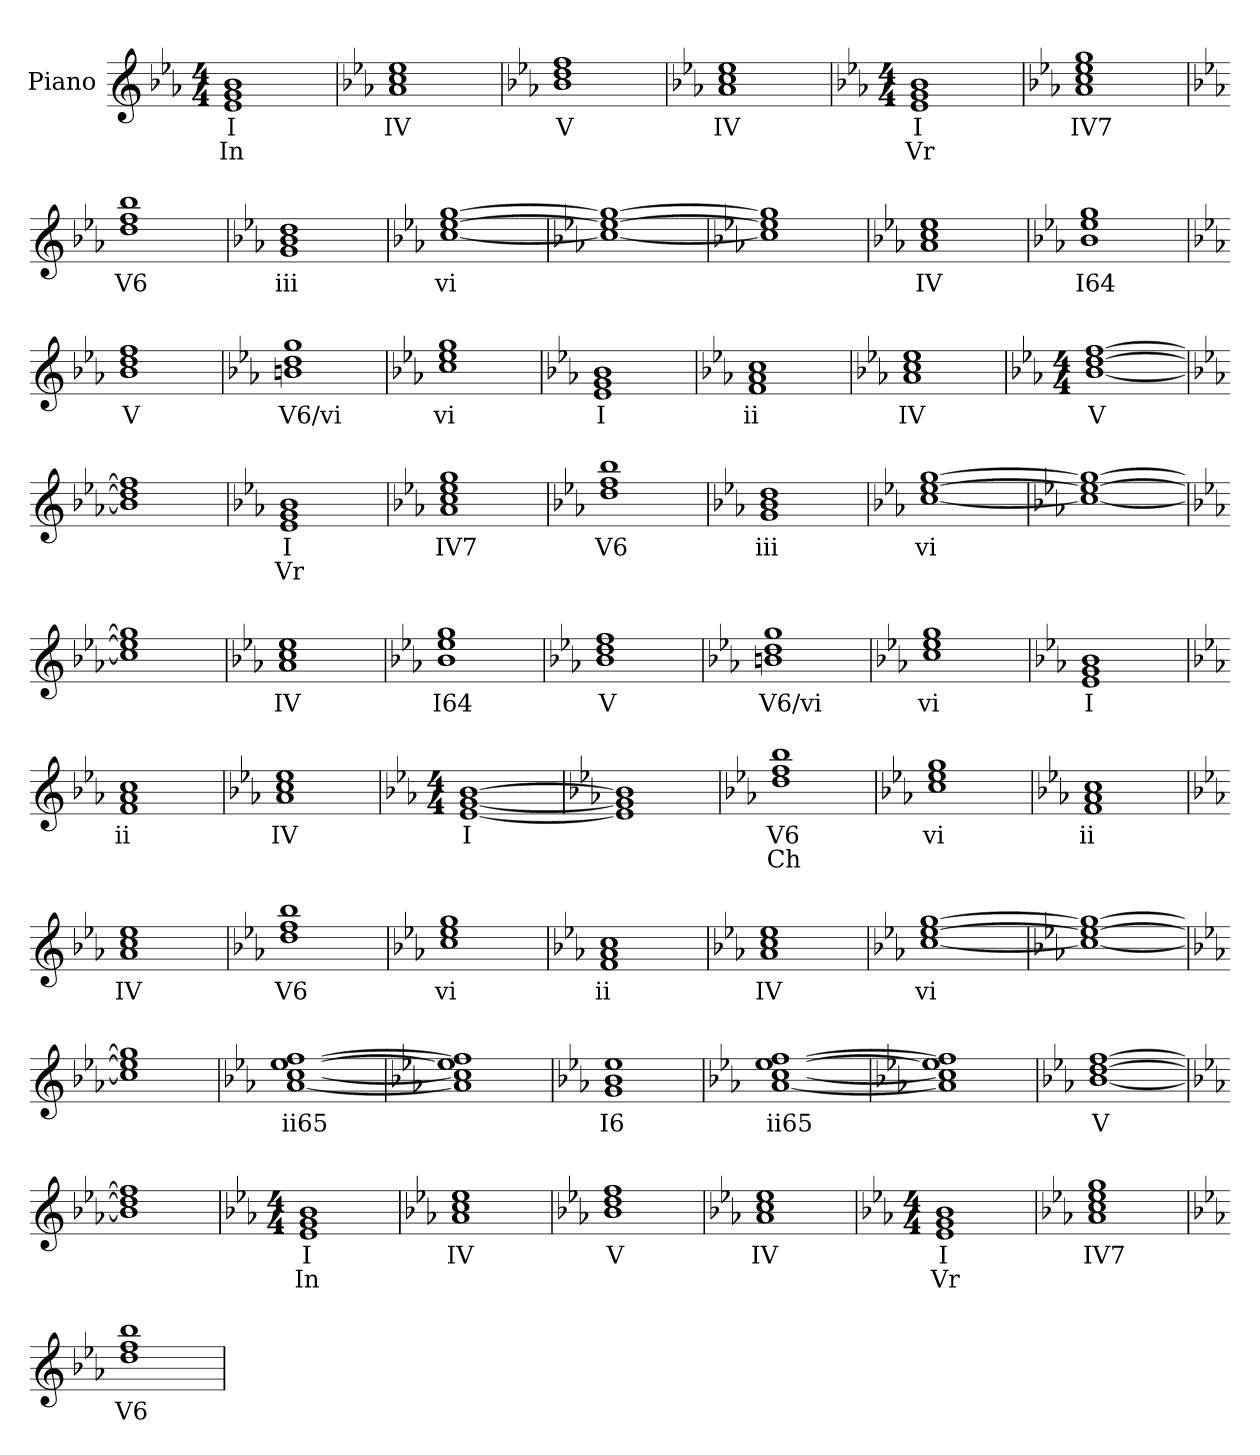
**kern	**text	**text
*part1	*part1	*part1
*staff1	*staff1	*staff1
*I"Piano	*	*
*I'Pno	*	*
*k[b-e-a-]	*	*
*E-:	*	*
*M4/4	*	*
=	=	=
1e- 1g 1b-	I	In
=	=	=
*k[b-e-a-]	*	*
*E-:	*	*
1a- 1cc 1ee-	IV	.
=	=	=
*k[b-e-a-]	*	*
*E-:	*	*
1b- 1dd 1ff	V	.
=	=	=
*k[b-e-a-]	*	*
*E-:	*	*
1a- 1cc 1ee-	IV	.
=	=	=
*k[b-e-a-]	*	*
*E-:	*	*
*M4/4	*	*
1e- 1g 1b-	I	Vr
=	=	=
*k[b-e-a-]	*	*
*E-:	*	*
1a- 1cc 1ee- 1gg	IV7	.
=	=	=
*k[b-e-a-]	*	*
*E-:	*	*
1dd 1ff 1bb-	V6	.
=	=	=
*k[b-e-a-]	*	*
*E-:	*	*
1g 1b- 1dd	iii	.
=	=	=
*k[b-e-a-]	*	*
*E-:	*	*
[1cc [1ee- [1gg	vi	.
=	=	=
*k[b-e-a-]	*	*
*E-:	*	*
1cc_ 1ee-_ 1gg_	.	.
=	=	=
*k[b-e-a-]	*	*
*E-:	*	*
1cc] 1ee-] 1gg]	.	.
=	=	=
*k[b-e-a-]	*	*
*E-:	*	*
1a- 1cc 1ee-	IV	.
=	=	=
*k[b-e-a-]	*	*
*E-:	*	*
1b- 1ee- 1gg	I64	.
=	=	=
*k[b-e-a-]	*	*
*E-:	*	*
1b- 1dd 1ff	V	.
=	=	=
*k[b-e-a-]	*	*
*E-:	*	*
1bn 1dd 1gg	V6/vi	.
=	=	=
*k[b-e-a-]	*	*
*E-:	*	*
1cc 1ee- 1gg	vi	.
=	=	=
*k[b-e-a-]	*	*
*E-:	*	*
1e- 1g 1b-	I	.
=	=	=
*k[b-e-a-]	*	*
*E-:	*	*
1f 1a- 1cc	ii	.
=	=	=
*k[b-e-a-]	*	*
*E-:	*	*
1a- 1cc 1ee-	IV	.
=	=	=
*k[b-e-a-]	*	*
*E-:	*	*
*M4/4	*	*
[1b- [1dd [1ff	V	.
=	=	=
*k[b-e-a-]	*	*
*E-:	*	*
1b-] 1dd] 1ff]	.	.
=	=	=
*k[b-e-a-]	*	*
*E-:	*	*
1e- 1g 1b-	I	Vr
=	=	=
*k[b-e-a-]	*	*
*E-:	*	*
1a- 1cc 1ee- 1gg	IV7	.
=	=	=
*k[b-e-a-]	*	*
*E-:	*	*
1dd 1ff 1bb-	V6	.
=	=	=
*k[b-e-a-]	*	*
*E-:	*	*
1g 1b- 1dd	iii	.
=	=	=
*k[b-e-a-]	*	*
*E-:	*	*
[1cc [1ee- [1gg	vi	.
=	=	=
*k[b-e-a-]	*	*
*E-:	*	*
1cc_ 1ee-_ 1gg_	.	.
=	=	=
*k[b-e-a-]	*	*
*E-:	*	*
1cc] 1ee-] 1gg]	.	.
=	=	=
*k[b-e-a-]	*	*
*E-:	*	*
1a- 1cc 1ee-	IV	.
=	=	=
*k[b-e-a-]	*	*
*E-:	*	*
1b- 1ee- 1gg	I64	.
=	=	=
*k[b-e-a-]	*	*
*E-:	*	*
1b- 1dd 1ff	V	.
=	=	=
*k[b-e-a-]	*	*
*E-:	*	*
1bn 1dd 1gg	V6/vi	.
=	=	=
*k[b-e-a-]	*	*
*E-:	*	*
1cc 1ee- 1gg	vi	.
=	=	=
*k[b-e-a-]	*	*
*E-:	*	*
1e- 1g 1b-	I	.
=	=	=
*k[b-e-a-]	*	*
*E-:	*	*
1f 1a- 1cc	ii	.
=	=	=
*k[b-e-a-]	*	*
*E-:	*	*
1a- 1cc 1ee-	IV	.
=	=	=
*k[b-e-a-]	*	*
*E-:	*	*
*M4/4	*	*
[1e- [1g [1b-	I	.
=	=	=
*k[b-e-a-]	*	*
*E-:	*	*
1e-] 1g] 1b-]	.	.
=	=	=
*k[b-e-a-]	*	*
*E-:	*	*
1dd 1ff 1bb-	V6	Ch
=	=	=
*k[b-e-a-]	*	*
*E-:	*	*
1cc 1ee- 1gg	vi	.
=	=	=
*k[b-e-a-]	*	*
*E-:	*	*
1f 1a- 1cc	ii	.
=	=	=
*k[b-e-a-]	*	*
*E-:	*	*
1a- 1cc 1ee-	IV	.
=	=	=
*k[b-e-a-]	*	*
*E-:	*	*
1dd 1ff 1bb-	V6	.
=	=	=
*k[b-e-a-]	*	*
*E-:	*	*
1cc 1ee- 1gg	vi	.
=	=	=
*k[b-e-a-]	*	*
*E-:	*	*
1f 1a- 1cc	ii	.
=	=	=
*k[b-e-a-]	*	*
*E-:	*	*
1a- 1cc 1ee-	IV	.
=	=	=
*k[b-e-a-]	*	*
*E-:	*	*
[1cc [1ee- [1gg	vi	.
=	=	=
*k[b-e-a-]	*	*
*E-:	*	*
1cc_ 1ee-_ 1gg_	.	.
=	=	=
*k[b-e-a-]	*	*
*E-:	*	*
1cc] 1ee-] 1gg]	.	.
=	=	=
*k[b-e-a-]	*	*
*E-:	*	*
[1a- [1cc [1ee- [1ff	ii65	.
=	=	=
*k[b-e-a-]	*	*
*E-:	*	*
1a-] 1cc] 1ee-] 1ff]	.	.
=	=	=
*k[b-e-a-]	*	*
*E-:	*	*
1g 1b- 1ee-	I6	.
=	=	=
*k[b-e-a-]	*	*
*E-:	*	*
[1a- [1cc [1ee- [1ff	ii65	.
=	=	=
*k[b-e-a-]	*	*
*E-:	*	*
1a-] 1cc] 1ee-] 1ff]	.	.
=	=	=
*k[b-e-a-]	*	*
*E-:	*	*
[1b- [1dd [1ff	V	.
=	=	=
*k[b-e-a-]	*	*
*E-:	*	*
1b-] 1dd] 1ff]	.	.
=	=	=
*k[b-e-a-]	*	*
*E-:	*	*
*M4/4	*	*
1e- 1g 1b-	I	In
=	=	=
*k[b-e-a-]	*	*
*E-:	*	*
1a- 1cc 1ee-	IV	.
=	=	=
*k[b-e-a-]	*	*
*E-:	*	*
1b- 1dd 1ff	V	.
=	=	=
*k[b-e-a-]	*	*
*E-:	*	*
1a- 1cc 1ee-	IV	.
=	=	=
*k[b-e-a-]	*	*
*E-:	*	*
*M4/4	*	*
1e- 1g 1b-	I	Vr
=	=	=
*k[b-e-a-]	*	*
*E-:	*	*
1a- 1cc 1ee- 1gg	IV7	.
=	=	=
*k[b-e-a-]	*	*
*E-:	*	*
1dd 1ff 1bb-	V6	.
=	=	=
*-	*-	*-
